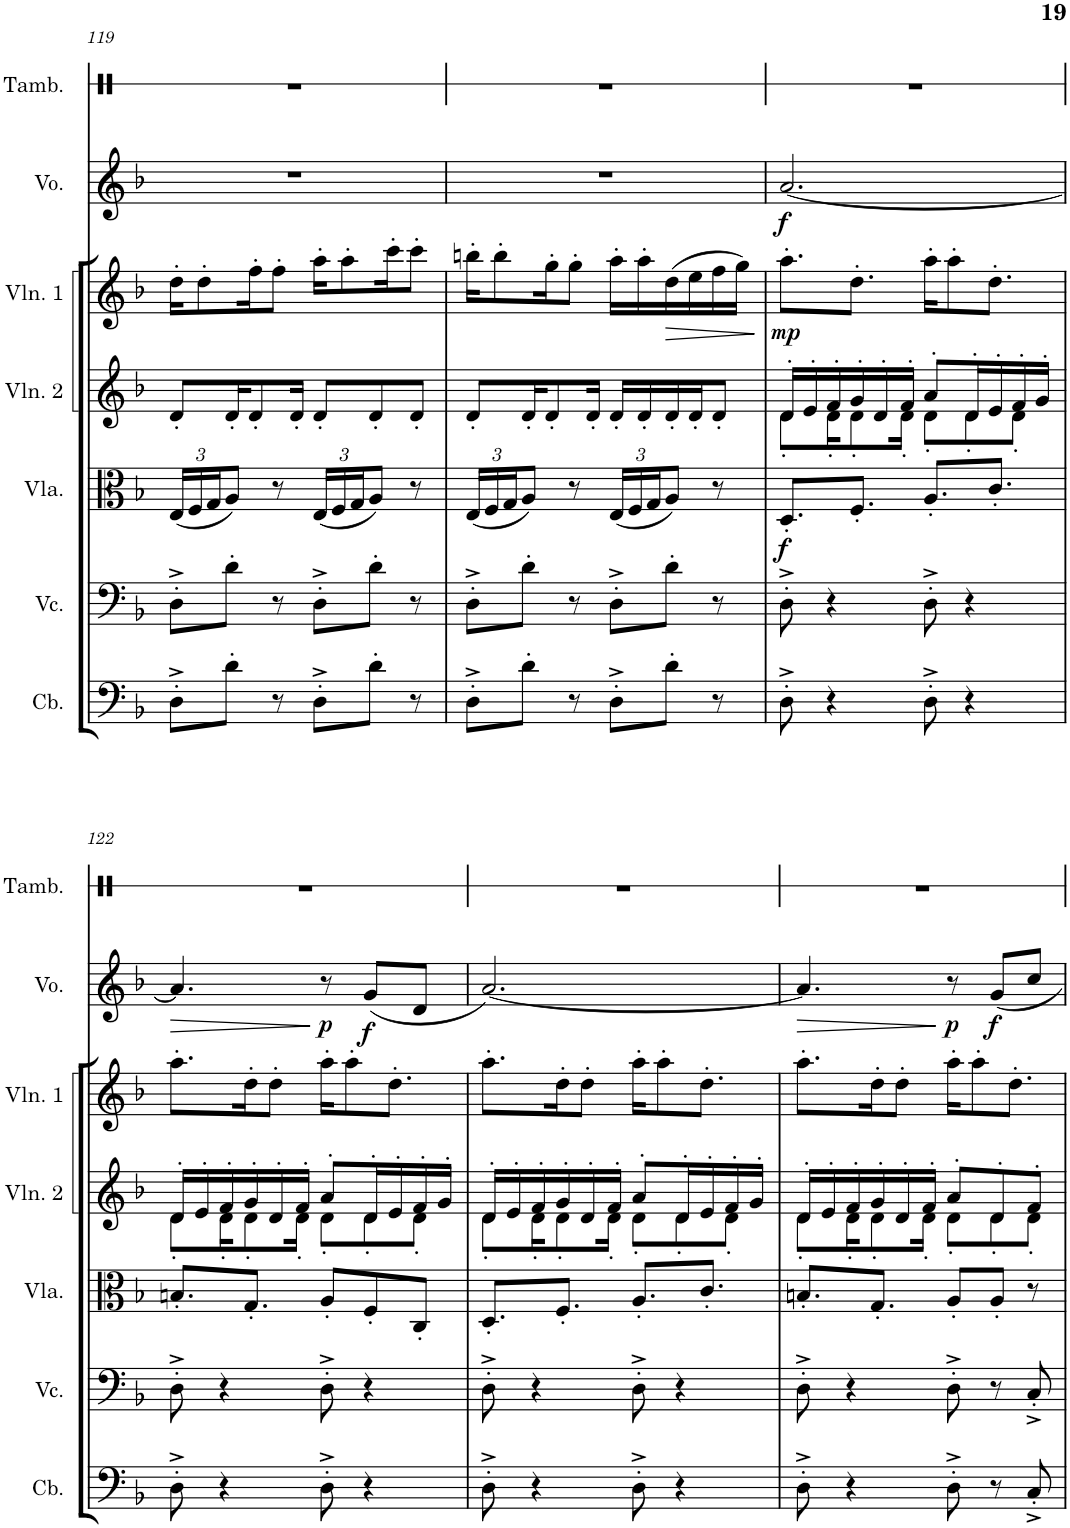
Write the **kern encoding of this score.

**kern	**kern	**kern	**dynam	**kern	**kern	**dynam	**kern	**dynam	**kern
*part7	*part6	*part5	*part5	*part4	*part3	*part3	*part2	*part2	*part1
*staff7	*staff6	*staff5	*staff5	*staff4	*staff3	*staff3	*staff2	*staff2	*staff1
*I"低音提琴	*I"大提琴	*I"中提琴	*	*I"小提琴 2	*I"小提琴 1	*	*I"人声	*	*I"铃鼓
!!LO:PB:g=z
*clefF4	*clefF4	*clefC3	*	*clefG2	*clefG2	*	*clefG2	*	*clefX
*Trd7c12	*	*	*	*	*	*	*	*	*
*k[b-]	*k[b-]	*k[b-]	*	*k[b-]	*k[b-]	*	*k[b-]	*	*k[]
*M6/8	*M6/8	*M6/8	*	*M6/8	*M6/8	*	*M6/8	*	*M6/8
*	*	*Xbrackettup	*	*	*	*	*	*	*
=119	=119	=119	=119	=119	=119	=119	=119	=119	=119
8D'^\L	8D'^\L	(24E/LL	.	8d'/L	16dd'\KL	.	2.r	.	2.r
.	.	24F/	.	.	.	.	.	.	.
.	.	.	.	.	8dd'\	.	.	.	.
.	.	24G/J	.	.	.	.	.	.	.
8d'\J	8d'\J	8A/J)	.	16d'/K	.	.	.	.	.
.	.	.	.	8d'/	16ff'\K	.	.	.	.
8r	8r	8r	.	.	8ff'\J	.	.	.	.
.	.	.	.	16d'/Jk	.	.	.	.	.
8D'^\L	8D'^\L	(24E/LL	.	8d'/L	16aa'\KL	.	.	.	.
.	.	24F/	.	.	.	.	.	.	.
.	.	.	.	.	8aa'\	.	.	.	.
.	.	24G/J	.	.	.	.	.	.	.
8d'\J	8d'\J	8A/J)	.	8d'/	.	.	.	.	.
.	.	.	.	.	16ccc'\K	.	.	.	.
8r	8r	8r	.	8d'/J	8ccc'\J	.	.	.	.
=120	=120	=120	=120	=120	=120	=120	=120	=120	=120
8D'^\L	8D'^\L	(24E/LL	.	8d'/L	16bbn'\KL	.	2.r	.	2.r
.	.	24F/	.	.	.	.	.	.	.
.	.	.	.	.	8bb'\	.	.	.	.
.	.	24G/J	.	.	.	.	.	.	.
8d'\J	8d'\J	8A/J)	.	16d'/K	.	.	.	.	.
.	.	.	.	8d'/	16gg'\K	.	.	.	.
8r	8r	8r	.	.	8gg'\J	.	.	.	.
.	.	.	.	16d'/Jk	.	.	.	.	.
8D'^\L	8D'^\L	(24E/LL	.	16d'/LL	16aa'\LL	.	.	.	.
.	.	24F/	.	.	.	.	.	.	.
.	.	.	.	16d'/	16aa'\	.	.	.	.
.	.	24G/J	.	.	.	.	.	.	.
!	!	!	!	!	!	!LO:HP:b	!	!	!
8d'\J	8d'\J	8A/J)	.	16d'/	(16dd\	>	.	.	.
.	.	.	.	16d'/J	16ee\	.	.	.	.
8r	8r	8r	.	8d'/J	16ff\	.	.	.	.
.	.	.	.	.	16gg\JJ)	.	.	.	.
.	.	.	.	.	.	]	.	.	.
=121	=121	=121	=121	=121	=121	=121	=121	=121	=121
*	*	*	*	*^	*	*	*	*	*
!	!	!	!LO:DY:b	!	!	!	!LO:DY:b	!	!LO:DY:b	!
8D'^\	8D'^\	8.D'/L	f	16d'/LL	8d'\L	8.aa'\L	mp	[2.a/	f	2.r
.	.	.	.	16e'/	.	.	.	.	.	.
4r	4r	.	.	16f'/	16d'\K	.	.	.	.	.
.	.	8.F'/J	.	16g'/	8d'\	8.dd'\J	.	.	.	.
.	.	.	.	16d'/	.	.	.	.	.	.
.	.	.	.	16f'/JJ	16d'\Jk	.	.	.	.	.
8D'^\	8D'^\	8.A'/L	.	8a'/L	8d'\L	16aa'\KL	.	.	.	.
.	.	.	.	.	.	8aa'\	.	.	.	.
4r	4r	.	.	16d'/L	8d'\	.	.	.	.	.
.	.	8.c'/J	.	16e'/	.	8.dd'\J	.	.	.	.
.	.	.	.	16f'/	8d'\J	.	.	.	.	.
.	.	.	.	16g'/JJ	.	.	.	.	.	.
!!LO:LB:g=z
=122	=122	=122	=122	=122	=122	=122	=122	=122	=122	=122
!	!	!	!	!	!	!	!	!	!LO:HP:b	!
8D'^\	8D'^\	8.Bn'/L	.	16d'/LL	8d'\L	8.aa'\L	.	4.a/]	>	2.r
.	.	.	.	16e'/	.	.	.	.	.	.
4r	4r	.	.	16f'/	16d'\K	.	.	.	.	.
.	.	8.G'/J	.	16g'/	8d'\	16dd'\K	.	.	.	.
.	.	.	.	16d'/	.	8dd'\J	.	.	.	.
.	.	.	.	16f'/JJ	16d'\Jk	.	.	.	.	.
!	!	!	!	!	!	!	!	!	!LO:DY:n=1:b	!
8D'^\	8D'^\	8A'/L	.	8a'/L	8d'\L	16aa'\KL	.	8r	] p	.
.	.	.	.	.	.	8aa'\	.	.	.	.
!	!	!	!	!	!	!	!	!	!LO:DY:n=2:b	!
4r	4r	8F'/	.	16d'/L	8d'\	.	.	(8g/L	f	.
.	.	.	.	16e'/	.	8.dd'\J	.	.	.	.
.	.	8C'/J	.	16f'/	8d'\J	.	.	8d/J	.	.
.	.	.	.	16g'/JJ	.	.	.	.	.	.
=123	=123	=123	=123	=123	=123	=123	=123	=123	=123	=123
8D'^\	8D'^\	8.D'/L	.	16d'/LL	8d'\L	8.aa'\L	.	[2.a/)	.	2.r
.	.	.	.	16e'/	.	.	.	.	.	.
4r	4r	.	.	16f'/	16d'\K	.	.	.	.	.
.	.	8.F'/J	.	16g'/	8d'\	16dd'\K	.	.	.	.
.	.	.	.	16d'/	.	8dd'\J	.	.	.	.
.	.	.	.	16f'/JJ	16d'\Jk	.	.	.	.	.
8D'^\	8D'^\	8.A'/L	.	8a'/L	8d'\L	16aa'\KL	.	.	.	.
.	.	.	.	.	.	8aa'\	.	.	.	.
4r	4r	.	.	16d'/L	8d'\	.	.	.	.	.
.	.	8.c'/J	.	16e'/	.	8.dd'\J	.	.	.	.
.	.	.	.	16f'/	8d'\J	.	.	.	.	.
.	.	.	.	16g'/JJ	.	.	.	.	.	.
=124	=124	=124	=124	=124	=124	=124	=124	=124	=124	=124
!	!	!	!	!	!	!	!	!	!LO:HP:b	!
8D'^\	8D'^\	8.Bn'/L	.	16d'/LL	8d'\L	8.aa'\L	.	4.a/]	>	2.r
.	.	.	.	16e'/	.	.	.	.	.	.
4r	4r	.	.	16f'/	16d'\K	.	.	.	.	.
.	.	8.G'/J	.	16g'/	8d'\	16dd'\K	.	.	.	.
.	.	.	.	16d'/	.	8dd'\J	.	.	.	.
.	.	.	.	16f'/JJ	16d'\Jk	.	.	.	.	.
!	!	!	!	!	!	!	!	!	!LO:DY:n=1:b	!
8D'^\	8D'^\	8A'/L	.	8a'/L	8d'\L	16aa'\KL	.	8r	] p	.
.	.	.	.	.	.	8aa'\	.	.	.	.
!	!	!	!	!	!	!	!	!	!LO:DY:n=2:b	!
8r	8r	8A'/J	.	8d'/	8d'\	.	.	8g/L	f	.
.	.	.	.	.	.	8.dd'\J	.	.	.	.
8C'^/	8C'^/	8r	.	8f'/J	8d'\J	.	.	8cc/J	.	.
*	*	*	*	*v	*v	*	*	*	*	*
=	=	=	=	=	=	=	=	=	=
*-	*-	*-	*-	*-	*-	*-	*-	*-	*-
